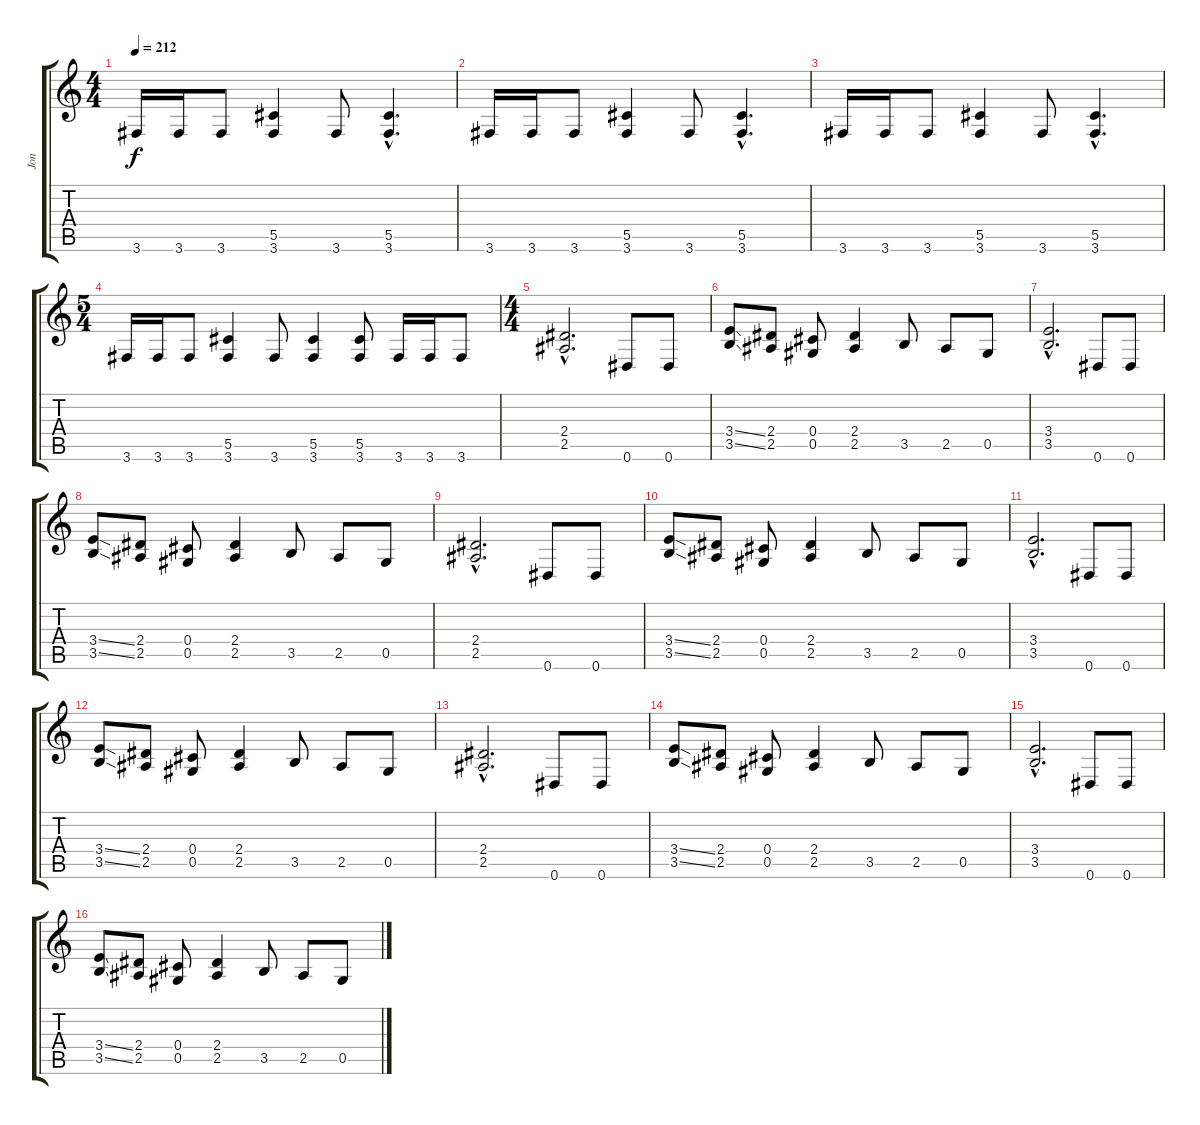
\track ("Jon" "Jon") {instrument distortionguitar}
\staff {score tabs}
\tuning (Eb4 Bb3 Gb3 Db3 Ab2 Eb2) {hide}
\ts (4 4)
\tempo 212
\clef g2
\ks c
3.6.16{dy f} 3.6.16 3.6.8 (5.5 3.6).4 3.6.8 (5.5{hac} 3.6{hac}).4{d} |
3.6.16 3.6.16 3.6.8 (5.5 3.6).4 3.6.8 (5.5{hac} 3.6{hac}).4{d} |
3.6.16 3.6.16 3.6.8 (5.5 3.6).4 3.6.8 (5.5{hac} 3.6{hac}).4{d} |
\ts (5 4)
3.6.16 3.6.16 3.6.8 (5.5 3.6).4 3.6.8 (5.5 3.6).4 (5.5 3.6).8 3.6.16 3.6.16 3.6.8 |
\ts (4 4)
(2.4{hac} 2.5{hac}).2{d} 0.6.8 0.6.8 |
(3.4{ss} 3.5{ss}).8 (2.4 2.5).8 (0.4 0.5).8 (2.4 2.5).4 3.5.8 2.5.8 0.5.8 |
(3.4{hac} 3.5{hac}).2{d} 0.6.8 0.6.8 |
(3.4{ss} 3.5{ss}).8 (2.4 2.5).8 (0.4 0.5).8 (2.4 2.5).4 3.5.8 2.5.8 0.5.8 |
(2.4{hac} 2.5{hac}).2{d} 0.6.8 0.6.8 |
(3.4{ss} 3.5{ss}).8 (2.4 2.5).8 (0.4 0.5).8 (2.4 2.5).4 3.5.8 2.5.8 0.5.8 |
(3.4{hac} 3.5{hac}).2{d} 0.6.8 0.6.8 |
(3.4{ss} 3.5{ss}).8 (2.4 2.5).8 (0.4 0.5).8 (2.4 2.5).4 3.5.8 2.5.8 0.5.8 |
(2.4{hac} 2.5{hac}).2{d} 0.6.8 0.6.8 |
(3.4{ss} 3.5{ss}).8 (2.4 2.5).8 (0.4 0.5).8 (2.4 2.5).4 3.5.8 2.5.8 0.5.8 |
(3.4{hac} 3.5{hac}).2{d} 0.6.8 0.6.8 |
(3.4{ss} 3.5{ss}).8 (2.4 2.5).8 (0.4 0.5).8 (2.4 2.5).4 3.5.8 2.5.8 0.5.8
